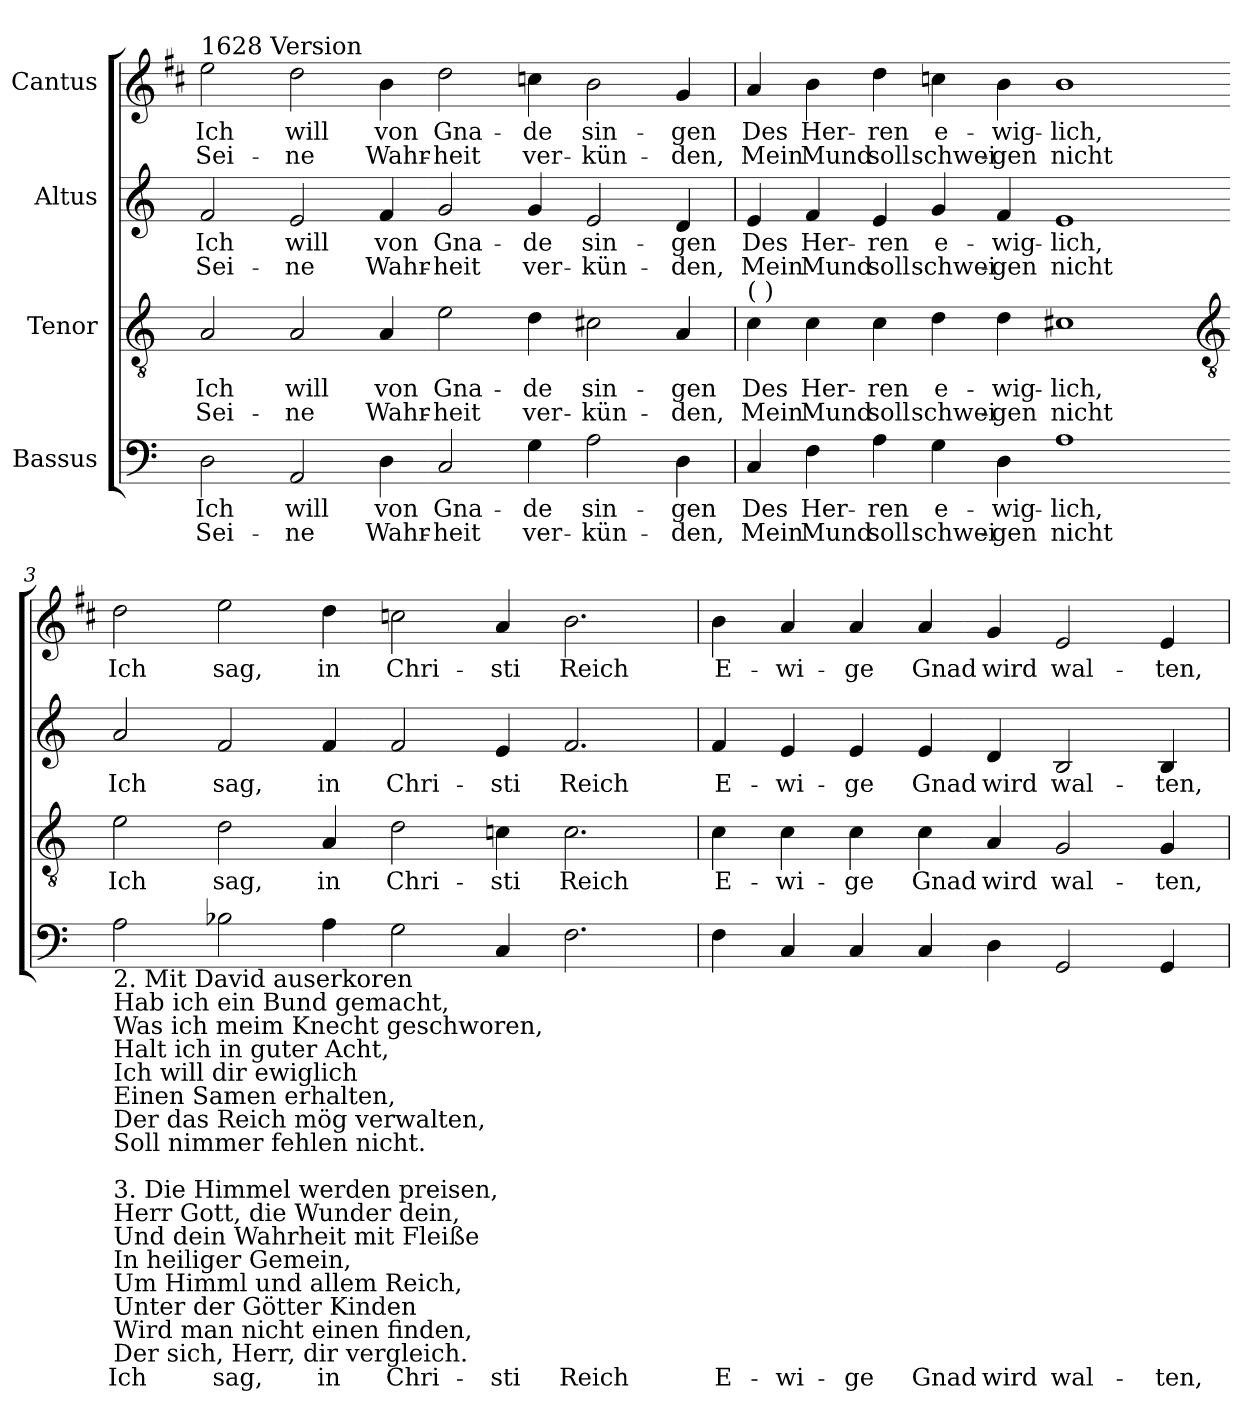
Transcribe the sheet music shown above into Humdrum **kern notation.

**kern	**text	**text	**kern	**text	**text	**kern	**text	**text	**kern	**text	**text
*part4	*part4	*part4	*part3	*part3	*part3	*part2	*part2	*part2	*part1	*part1	*part1
*staff4	*staff4	*staff4	*staff3	*staff3	*staff3	*staff2	*staff2	*staff2	*staff1	*staff1	*staff1
*I"Bassus	*	*	*I"Tenor	*	*	*I"Altus	*	*	*I"Cantus	*	*
*clefF4	*	*	*clefGv2	*	*	*clefG2	*	*	*clefG2	*	*
*	*	*	*	*	*	*	*	*	*ITrd1c2	*	*
*k[]	*	*	*k[]	*	*	*k[]	*	*	*k[]	*	*
*C:	*	*	*C:	*	*	*C:	*	*	*C:	*	*
=1	=1	=1	=1	=1	=1	=1	=1	=1	=1	=1	=1
!	!	!	!	!	!	!	!	!	!LO:TX:a:t=1628 Version	!	!
!	!LO:LY:b	!LO:LY:b	!	!LO:LY:b	!LO:LY:b	!	!LO:LY:b	!LO:LY:b	!	!LO:LY:b	!LO:LY:b
2D	Ich	Sei-	2A	Ich	Sei-	2f	Ich	Sei-	2dd	Ich	Sei-
!	!LO:LY:b	!LO:LY:b	!	!LO:LY:b	!LO:LY:b	!	!LO:LY:b	!LO:LY:b	!	!LO:LY:b	!LO:LY:b
2AA	-will	ne	2A	-will	ne	2e	-will	ne	2cc	-will	ne
!	!LO:LY:b	!LO:LY:b	!	!LO:LY:b	!LO:LY:b	!	!LO:LY:b	!LO:LY:b	!	!LO:LY:b	!LO:LY:b
4D	von	Wahr-	4A	von	Wahr-	4f	von	Wahr-	4a	von	Wahr-
!	!LO:LY:b	!LO:LY:b	!	!LO:LY:b	!LO:LY:b	!	!LO:LY:b	!LO:LY:b	!	!LO:LY:b	!LO:LY:b
2C	-Gna-	-heit	2e	-Gna-	-heit	2g	-Gna-	-heit	2cc	-Gna-	-heit
!	!LO:LY:b	!LO:LY:b	!	!LO:LY:b	!LO:LY:b	!	!LO:LY:b	!LO:LY:b	!	!LO:LY:b	!LO:LY:b
4G	de	ver-	4d	de	ver-	4g	de	ver-	4b-X	de	ver-
!	!LO:LY:b	!LO:LY:b	!	!LO:LY:b	!LO:LY:b	!	!LO:LY:b	!LO:LY:b	!	!LO:LY:b	!LO:LY:b
2A	-sin-	-kün-	2c#X	-sin-	-kün-	2e	-sin-	-kün-	2a	-sin-	-kün-
!	!LO:LY:b	!LO:LY:b	!	!LO:LY:b	!LO:LY:b	!	!LO:LY:b	!LO:LY:b	!	!LO:LY:b	!LO:LY:b
4D	-gen	den,	4A	-gen	den,	4d	-gen	den,	4f	-gen	den,
=2	=2	=2	=2	=2	=2	=2	=2	=2	=2	=2	=2
!	!	!	!LO:TX:a:t=(  )	!	!	!	!	!	!	!	!
!	!LO:LY:b	!LO:LY:b	!	!LO:LY:b	!LO:LY:b	!	!LO:LY:b	!LO:LY:b	!	!LO:LY:b	!LO:LY:b
4C	Des	Mein	4c	Des	Mein	4e	Des	Mein	4g	Des	Mein
!	!LO:LY:b	!LO:LY:b	!	!LO:LY:b	!LO:LY:b	!	!LO:LY:b	!LO:LY:b	!	!LO:LY:b	!LO:LY:b
4F	Her-	-Mund	4c	Her-	-Mund	4f	Her-	-Mund	4a	Her-	-Mund
!	!LO:LY:b	!LO:LY:b	!	!LO:LY:b	!LO:LY:b	!	!LO:LY:b	!LO:LY:b	!	!LO:LY:b	!LO:LY:b
4A	ren	soll	4c	ren	soll	4e	ren	soll	4cc	ren	soll
!	!LO:LY:b	!LO:LY:b	!	!LO:LY:b	!LO:LY:b	!	!LO:LY:b	!LO:LY:b	!	!LO:LY:b	!LO:LY:b
4G	e-	-schwei-	4d	e-	-schwei-	4g	e-	-schwei-	4b-X	e-	-schwei-
!	!LO:LY:b	!LO:LY:b	!	!LO:LY:b	!LO:LY:b	!	!LO:LY:b	!LO:LY:b	!	!LO:LY:b	!LO:LY:b
4D	-wig-	-gen	4d	-wig-	-gen	4f	-wig-	-gen	4a	-wig-	-gen
!	!LO:LY:b	!LO:LY:b	!	!LO:LY:b	!LO:LY:b	!	!LO:LY:b	!LO:LY:b	!	!LO:LY:b	!LO:LY:b
1A	lich,	nicht	1c#X	lich,	nicht	1e	lich,	nicht	1a	lich,	nicht
!!LO:LB:g=z
=3-	=3-	=3-	=3-	=3-	=3-	=3-	=3-	=3-	=3-	=3-	=3-
*	*	*	*clefGv2	*	*	*	*	*	*	*	*
!LO:TX:b:t=2. Mit David auserkoren\nHab ich ein Bund gemacht,\nWas ich meim Knecht geschworen,\nHalt ich in guter Acht,\nIch will dir ewiglich\nEinen Samen erhalten,\nDer das Reich mög verwalten,\nSoll nimmer fehlen nicht.\n\n3. Die Himmel werden preisen,\nHerr Gott, die Wunder dein,\nUnd dein Wahrheit mit Fleiße\nIn heiliger Gemein,\nUm Himml und allem Reich,\nUnter der Götter Kinden\nWird man nicht einen finden,\nDer sich, Herr, dir vergleich.	!	!	!	!	!	!	!	!	!	!	!
!	!LO:LY:b	!	!	!LO:LY:b	!	!	!LO:LY:b	!	!	!LO:LY:b	!
2A	Ich	.	2e	Ich	.	2a	Ich	.	2cc	Ich	.
!	!LO:LY:b	!	!	!LO:LY:b	!	!	!LO:LY:b	!	!	!LO:LY:b	!
2B-X	sag,	.	2d	sag,	.	2f	sag,	.	2dd	sag,	.
!	!LO:LY:b	!	!	!LO:LY:b	!	!	!LO:LY:b	!	!	!LO:LY:b	!
4A	in	.	4A	in	.	4f	in	.	4cc	in	.
!	!LO:LY:b	!	!	!LO:LY:b	!	!	!LO:LY:b	!	!	!LO:LY:b	!
2G	Chri-	.	2d	Chri-	.	2f	Chri-	.	2b-X	Chri-	.
!	!LO:LY:b	!	!	!LO:LY:b	!	!	!LO:LY:b	!	!	!LO:LY:b	!
4C	-sti	.	4c	-sti	.	4e	-sti	.	4g	-sti	.
!	!LO:LY:b	!	!	!LO:LY:b	!	!	!LO:LY:b	!	!	!LO:LY:b	!
2.F	Reich	.	2.c	Reich	.	2.f	Reich	.	2.a	Reich	.
=4	=4	=4	=4	=4	=4	=4	=4	=4	=4	=4	=4
!	!LO:LY:b	!	!	!LO:LY:b	!	!	!LO:LY:b	!	!	!LO:LY:b	!
4F	E-	.	4c	E-	.	4f	E-	.	4a	E-	.
!	!LO:LY:b	!	!	!LO:LY:b	!	!	!LO:LY:b	!	!	!LO:LY:b	!
4C	-wi-	.	4c	-wi-	.	4e	-wi-	.	4g	-wi-	.
!	!LO:LY:b	!	!	!LO:LY:b	!	!	!LO:LY:b	!	!	!LO:LY:b	!
4C	-ge	.	4c	-ge	.	4e	-ge	.	4g	-ge	.
!	!LO:LY:b	!	!	!LO:LY:b	!	!	!LO:LY:b	!	!	!LO:LY:b	!
4C	Gnad	.	4c	Gnad	.	4e	Gnad	.	4g	Gnad	.
!	!LO:LY:b	!	!	!LO:LY:b	!	!	!LO:LY:b	!	!	!LO:LY:b	!
4D	wird	.	4A	wird	.	4d	wird	.	4f	wird	.
!	!LO:LY:b	!	!	!LO:LY:b	!	!	!LO:LY:b	!	!	!LO:LY:b	!
2GG	wal-	.	2G	wal-	.	2B	wal-	.	2d	wal-	.
!	!LO:LY:b	!	!	!LO:LY:b	!	!	!LO:LY:b	!	!	!LO:LY:b	!
4GG	-ten,	.	4G	-ten,	.	4B	-ten,	.	4d	-ten,	.
=	=	=	=	=	=	=	=	=	=	=	=
*-	*-	*-	*-	*-	*-	*-	*-	*-	*-	*-	*-
